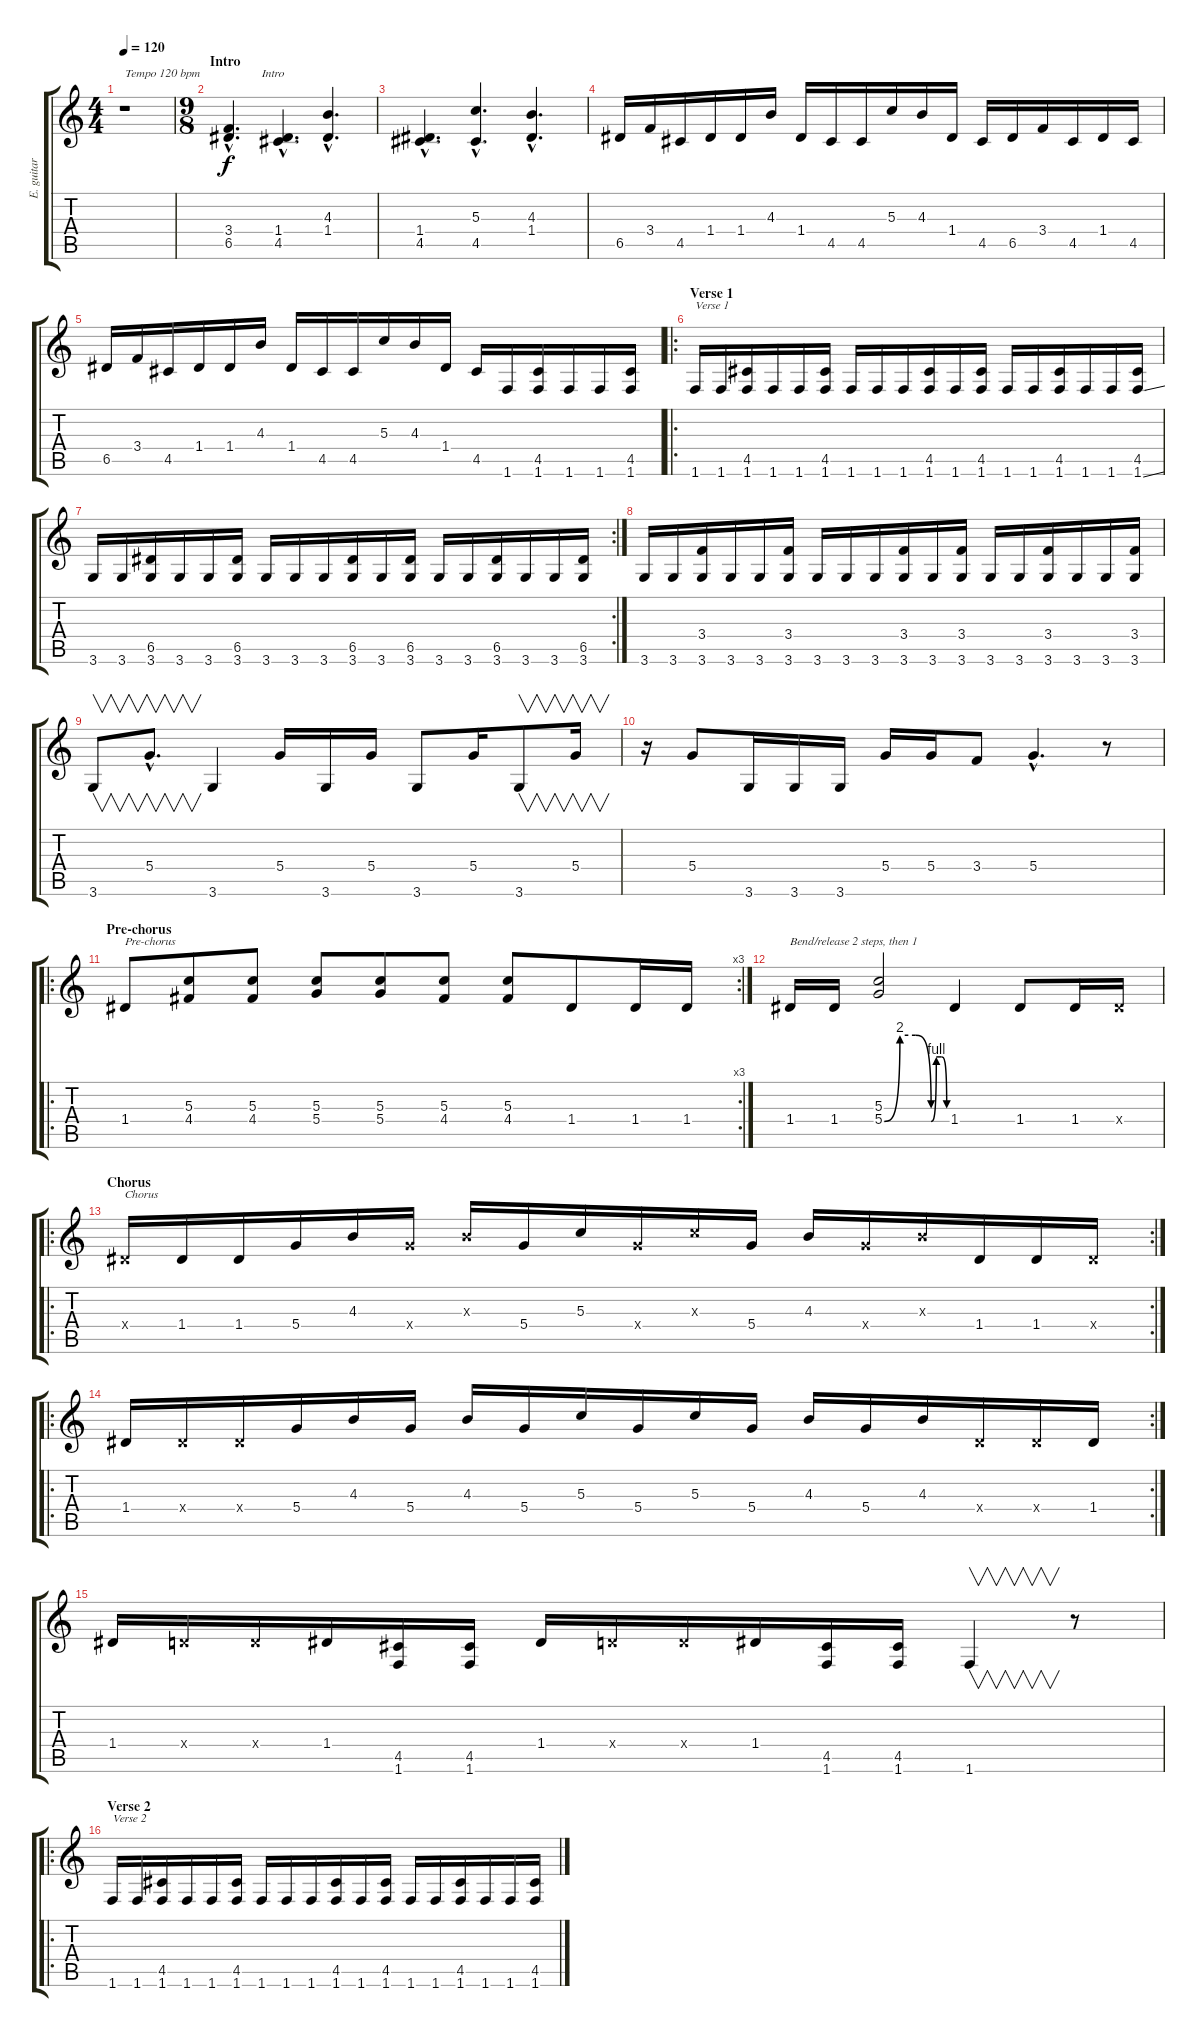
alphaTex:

\track ("E. guitar (overdriven for solo parts)" "E. guitar ") {instrument electricguitarmuted}
\staff {score tabs}
\tuning (E4 B3 G3 D3 A2 E2) {hide}
\ts (4 4)
\tempo 120
\clef g2
\ks c
r.1{txt "Tempo 120 bpm" dy f instrument electricguitarmuted} |
\ts (9 8)
\section ("" "Intro")
(3.4{hac} 6.5{hac}).4{d txt "           Intro"} (1.4{hac} 4.5{hac}).4{d} (4.3{hac} 1.4{hac}).4{d} |
(1.4{hac} 4.5{hac}).4{d} (5.3{hac} 4.5{hac}).4{d} (4.3{hac} 1.4{hac}).4{d} |
6.5.16 3.4.16 4.5.16 1.4.16 1.4.16 4.3.16 1.4.16 4.5.16 4.5.16 5.3.16 4.3.16 1.4.16 4.5.16 6.5.16 3.4.16 4.5.16 1.4.16 4.5.16 |
6.5.16 3.4.16 4.5.16 1.4.16 1.4.16 4.3.16 1.4.16 4.5.16 4.5.16 5.3.16 4.3.16 1.4.16 4.5.16 1.6.16 (4.5 1.6).16 1.6.16 1.6.16 (4.5 1.6).16 |
\ro
\section ("" "Verse 1")
1.6.16{txt "Verse 1"} 1.6.16 (4.5 1.6).16 1.6.16 1.6.16 (4.5 1.6).16 1.6.16 1.6.16 1.6.16 (4.5 1.6).16 1.6.16 (4.5 1.6).16 1.6.16 1.6.16 (4.5 1.6).16 1.6.16 1.6.16 (4.5 1.6{ss}).16 |
\rc 2
3.6.16 3.6.16 (6.5 3.6).16 3.6.16 3.6.16 (6.5 3.6).16 3.6.16 3.6.16 3.6.16 (6.5 3.6).16 3.6.16 (6.5 3.6).16 3.6.16 3.6.16 (6.5 3.6).16 3.6.16 3.6.16 (6.5 3.6).16 |
3.6.16 3.6.16 (3.4 3.6).16 3.6.16 3.6.16 (3.4 3.6).16 3.6.16 3.6.16 3.6.16 (3.4 3.6).16 3.6.16 (3.4 3.6).16 3.6.16 3.6.16 (3.4 3.6).16 3.6.16 3.6.16 (3.4 3.6).16 |
3.6.8{v} 5.4{hac}.8{v d} 3.6.4 5.4.16 3.6.16 5.4.16 3.6.8 5.4.16 3.6.8{v} 5.4.16{v} |
r.16 5.4.8 3.6.16 3.6.16 3.6.16 5.4.16 5.4.16 3.4.8 5.4{hac}.4{d} r.8 |
\ro
\rc 3
\section ("" "Pre-chorus")
1.4.8{txt "Pre-chorus"} (5.3 4.4).8 (5.3 4.4).8 (5.3 5.4).8 (5.3 5.4).8 (5.3 4.4).8 (5.3 4.4).8 1.4.8 1.4.16 1.4.16 |
1.4.16{txt "Bend/release 2 steps, then 1"} 1.4.16 (5.3 5.4{be (custom 0 0 15 8 30 8 45 0 50 4 55 4 60 0)}).2 1.4.4 1.4.8 1.4.16 1.4{x}.16 |
\ro
\rc 2
\section ("" "Chorus")
1.4{x}.16{txt "Chorus"} 1.4.16 1.4.16 5.4.16 4.3.16 5.4{x}.16 4.3{x}.16 5.4.16 5.3.16 5.4{x}.16 5.3{x}.16 5.4.16 4.3.16 5.4{x}.16 4.3{x}.16 1.4.16 1.4.16 1.4{x}.16 |
\ro
\rc 2
1.4.16 1.4{x}.16 1.4{x}.16 5.4.16 4.3.16 5.4.16 4.3.16 5.4.16 5.3.16 5.4.16 5.3.16 5.4.16 4.3.16 5.4.16 4.3.16 1.4{x}.16 1.4{x}.16 1.4.16 |
1.4.16 0.4{x}.16 0.4{x}.16 1.4.16 (4.5 1.6).16 (4.5 1.6).16 1.4.16 0.4{x}.16 0.4{x}.16 1.4.16 (4.5 1.6).16 (4.5 1.6).16 1.6.4{v} r.8 |
\ro
\section ("" "Verse 2")
1.6.16{txt "Verse 2"} 1.6.16 (4.5 1.6).16 1.6.16 1.6.16 (4.5 1.6).16 1.6.16 1.6.16 1.6.16 (4.5 1.6).16 1.6.16 (4.5 1.6).16 1.6.16 1.6.16 (4.5 1.6).16 1.6.16 1.6.16 (4.5 1.6{ss}).16
